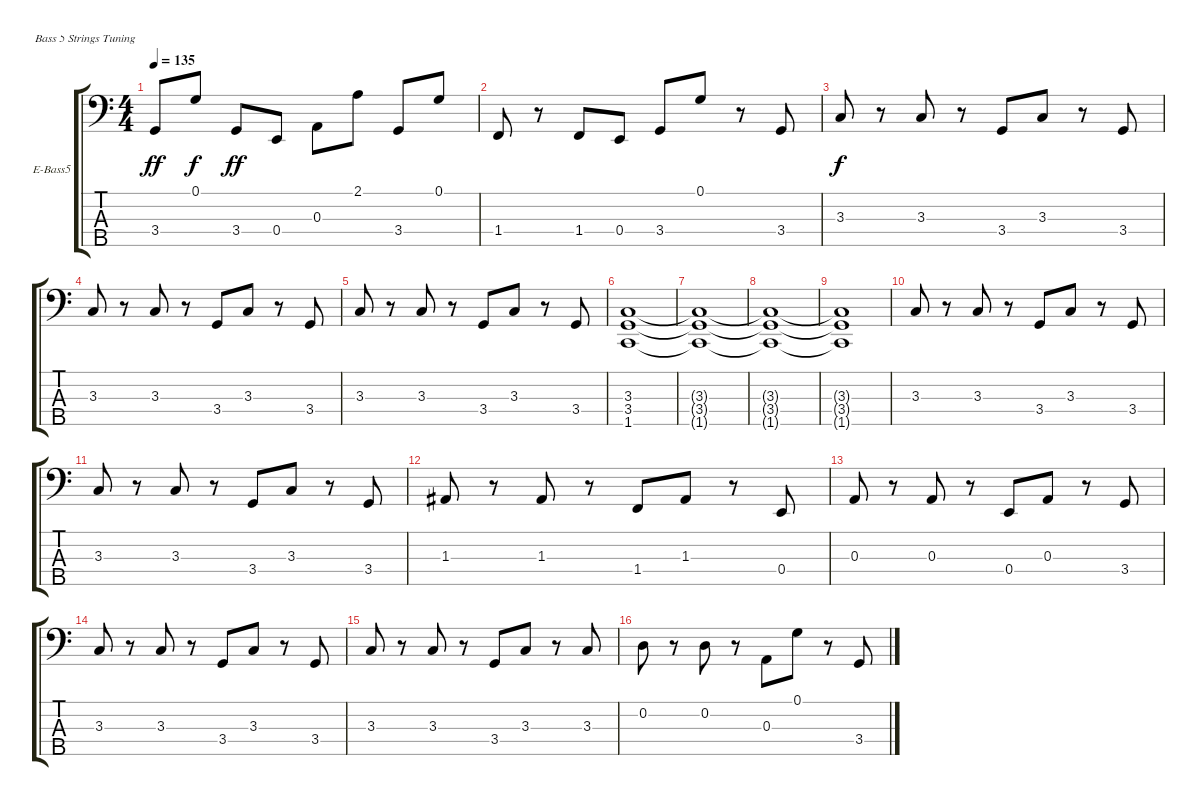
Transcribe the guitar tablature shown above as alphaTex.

\bracketExtendMode groupsimilarinstruments
\firstSystemTrackNameOrientation horizontal
\otherSystemsTrackNameOrientation horizontal
\track ("Bass Guitar" "E-Bass5") {instrument electricbassfinger}
\staff {score tabs}
\tuning (G2 D2 A1 E1 B0)
\ts (4 4)
\tempo 135
\clef f4
\ks c
3.4.8{dy ff} 0.1.8{dy f} 3.4.8{dy ff} 0.4.8 0.3.8 2.1.8 3.4.8 0.1.8 |
1.4.8 r.8 1.4.8 0.4.8 3.4.8 0.1.8 r.8 3.4.8 |
3.3.8{dy f} r.8 3.3.8 r.8 3.4.8 3.3.8 r.8 3.4.8 |
3.3.8 r.8 3.3.8 r.8 3.4.8 3.3.8 r.8 3.4.8 |
3.3.8 r.8 3.3.8 r.8 3.4.8 3.3.8 r.8 3.4.8 |
(3.3 3.4 1.5).1 |
(3.3{t} 3.4{t} 1.5{t}).1 |
(3.3{t} 3.4{t} 1.5{t}).1 |
(3.3{t} 3.4{t} 1.5{t}).1 |
3.3.8 r.8 3.3.8 r.8 3.4.8 3.3.8 r.8 3.4.8 |
3.3.8 r.8 3.3.8 r.8 3.4.8 3.3.8 r.8 3.4.8 |
1.3.8 r.8 1.3.8 r.8 1.4.8 1.3.8 r.8 0.4.8 |
0.3.8 r.8 0.3.8 r.8 0.4.8 0.3.8 r.8 3.4.8 |
3.3.8 r.8 3.3.8 r.8 3.4.8 3.3.8 r.8 3.4.8 |
3.3.8 r.8 3.3.8 r.8 3.4.8 3.3.8 r.8 3.3.8 |
0.2.8 r.8 0.2.8 r.8 0.3.8 0.1.8 r.8 3.4.8
